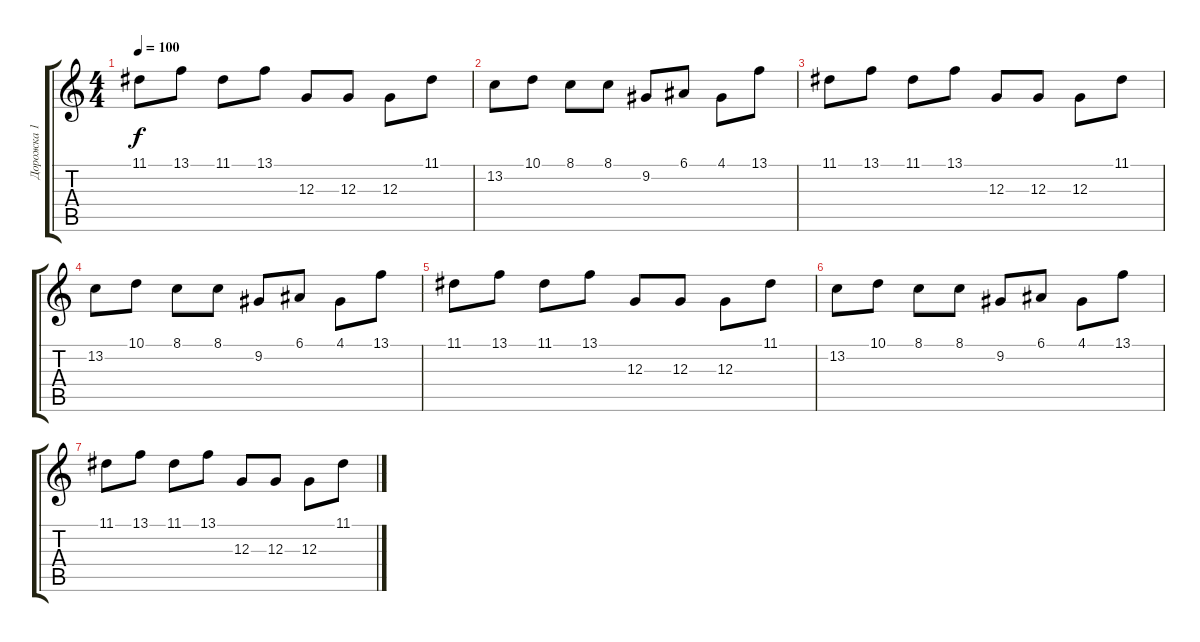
\track ("Дорожка 1" "Дорожка 1") {instrument shakuhachi}
\staff {score tabs}
\tuning (E4 B3 G3 D3 A2 E2) {hide}
\ts (4 4)
\tempo 100
\clef g2
\ks c
11.1.8{dy f} 13.1.8 11.1.8 13.1.8 12.3.8 12.3.8 12.3.8 11.1.8 |
13.2.8 10.1.8 8.1.8 8.1.8 9.2.8 6.1.8 4.1.8 13.1.8 |
11.1.8 13.1.8 11.1.8 13.1.8 12.3.8 12.3.8 12.3.8 11.1.8 |
13.2.8 10.1.8 8.1.8 8.1.8 9.2.8 6.1.8 4.1.8 13.1.8 |
11.1.8 13.1.8 11.1.8 13.1.8 12.3.8 12.3.8 12.3.8 11.1.8 |
13.2.8 10.1.8 8.1.8 8.1.8 9.2.8 6.1.8 4.1.8 13.1.8 |
11.1.8 13.1.8 11.1.8 13.1.8 12.3.8 12.3.8 12.3.8 11.1.8
